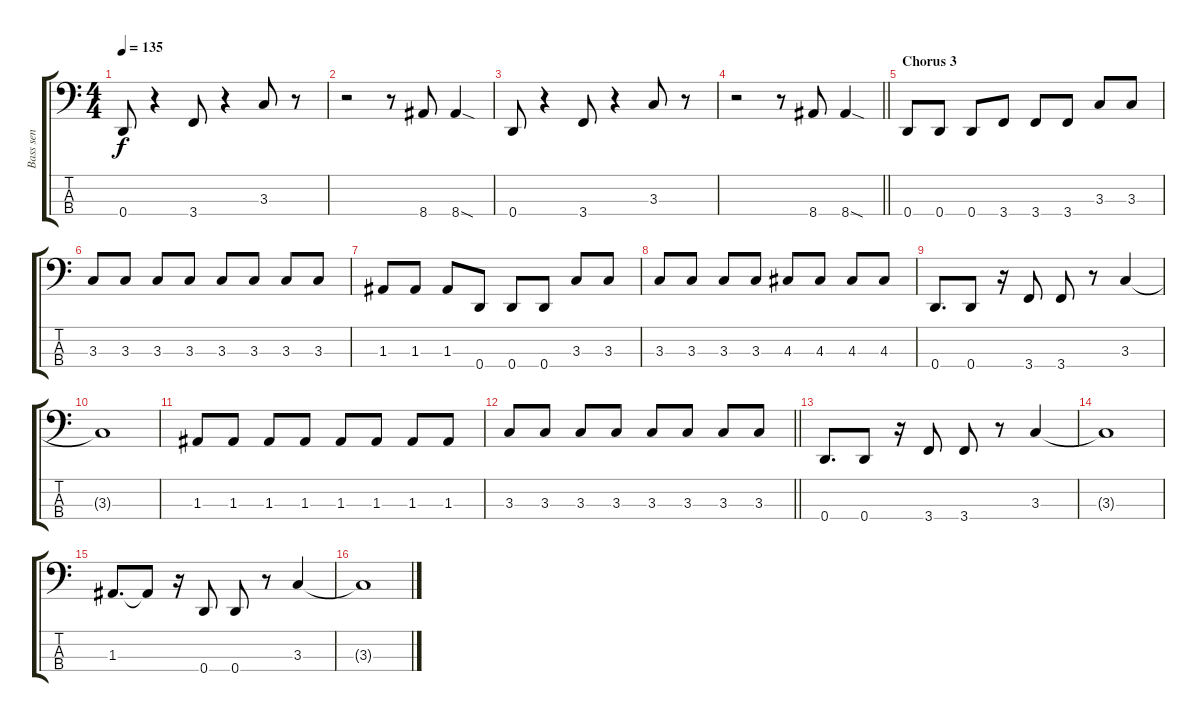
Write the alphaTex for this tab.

\track ("Bass sen" "Bass sen") {instrument electricbasspick}
\staff {score tabs}
\tuning (G2 D2 A1 D1) {hide}
\ts (4 4)
\tempo 135
\clef f4
\ks c
0.4.8{dy f} r.4 3.4.8 r.4 3.3.8 r.8 |
r.2 r.8 8.4.8 8.4{sod}.4 |
0.4.8 r.4 3.4.8 r.4 3.3.8 r.8 |
\barLineRight lightlight
r.2 r.8 8.4.8 8.4{sod}.4 |
\section ("" "Chorus 3")
0.4.8 0.4.8 0.4.8 3.4.8 3.4.8 3.4.8 3.3.8 3.3.8 |
3.3.8 3.3.8 3.3.8 3.3.8 3.3.8 3.3.8 3.3.8 3.3.8 |
1.3.8 1.3.8 1.3.8 0.4.8 0.4.8 0.4.8 3.3.8 3.3.8 |
3.3.8 3.3.8 3.3.8 3.3.8 4.3.8 4.3.8 4.3.8 4.3.8 |
0.4.8{d} 0.4.8 r.16 3.4.8 3.4.8 r.8 3.3.4 |
3.3{t}.1 |
1.3.8 1.3.8 1.3.8 1.3.8 1.3.8 1.3.8 1.3.8 1.3.8 |
\barLineRight lightlight
3.3.8 3.3.8 3.3.8 3.3.8 3.3.8 3.3.8 3.3.8 3.3.8 |
0.4.8{d} 0.4.8 r.16 3.4.8 3.4.8 r.8 3.3.4 |
3.3{t}.1 |
1.3.8{d} 1.3{t}.8 r.16 0.4.8 0.4.8 r.8 3.3.4 |
3.3{t}.1
